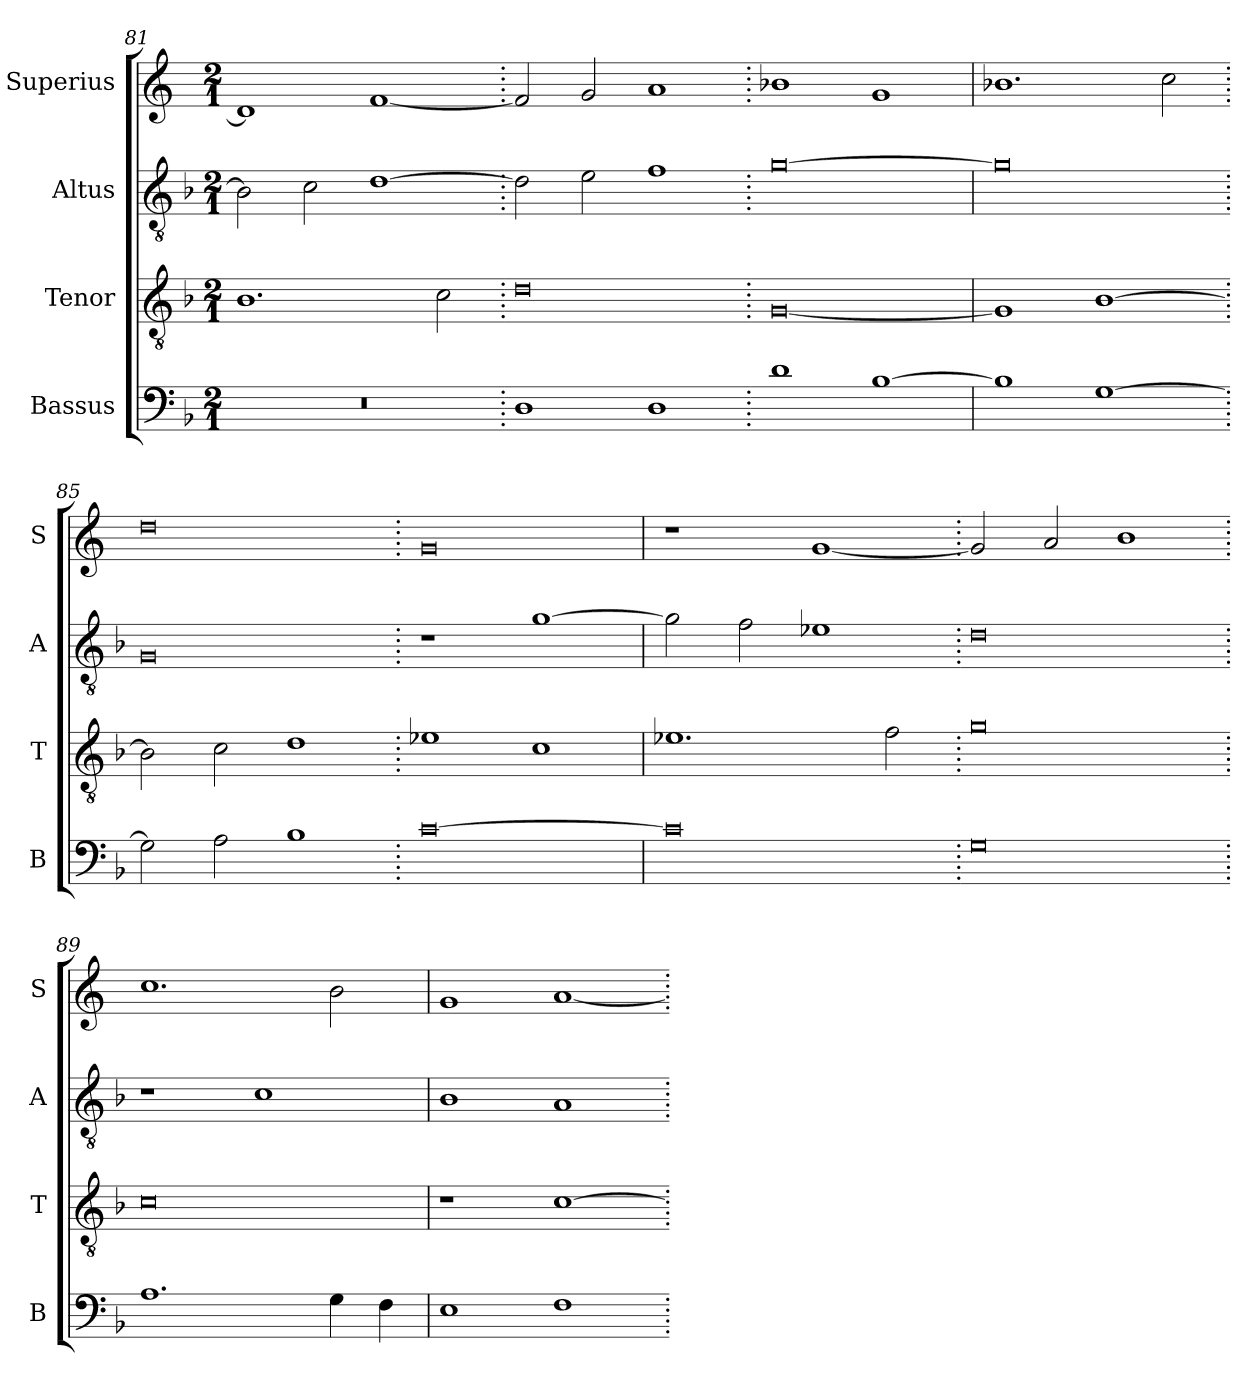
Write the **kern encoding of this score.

**kern	**kern	**kern	**kern
*part4	*part3	*part2	*part1
*staff4	*staff3	*staff2	*staff1
*I"Bassus	*I"Tenor	*I"Altus	*I"Superius
*I'B	*I'T	*I'A	*I'S
*clefF4	*clefGv2	*clefGv2	*clefG2
*k[b-]	*k[b-]	*k[b-]	*k[]
*M2/1	*M2/1	*M2/1	*M2/1
=81	=81	=81	=81
0r	1.B-	2B-\]	1d]
.	.	2c\	.
.	.	[1d	[1f
.	2c\	.	.
=82.	=82.	=82.	=82.
1D	0d	2d\]	2f/]
.	.	2e\	2g/
1D	.	1f	1a
=83.	=83.	=83.	=83.
1d	[0G	[0g	1b-X
[1B-	.	.	1g
=84	=84	=84	=84
1B-]	1G]	0g]	1.b-X
[1G	[1B-	.	.
.	.	.	2cc\
=85.	=85.	=85.	=85.
2G\]	2B-\]	0G	0dd
2A\	2c\	.	.
1B-	1d	.	.
=86.	=86.	=86.	=86.
[0c	1e-X	1r	0g
.	1c	[1g	.
=87	=87	=87	=87
0c]	1.e-X	2g\]	1r
.	.	2f\	.
.	.	1e-X	[1g
.	2f\	.	.
=88.	=88.	=88.	=88.
0G	0g	0d	2g/]
.	.	.	2a/
.	.	.	1b
=89.	=89.	=89.	=89.
1.A	0c	1r	1.cc
.	.	1c	.
4G\	.	.	2b\
4F\	.	.	.
=90	=90	=90	=90
1E	1r	1B-	1g
1F	[1c	1A	[1a
=.	=.	=.	=.
*-	*-	*-	*-
